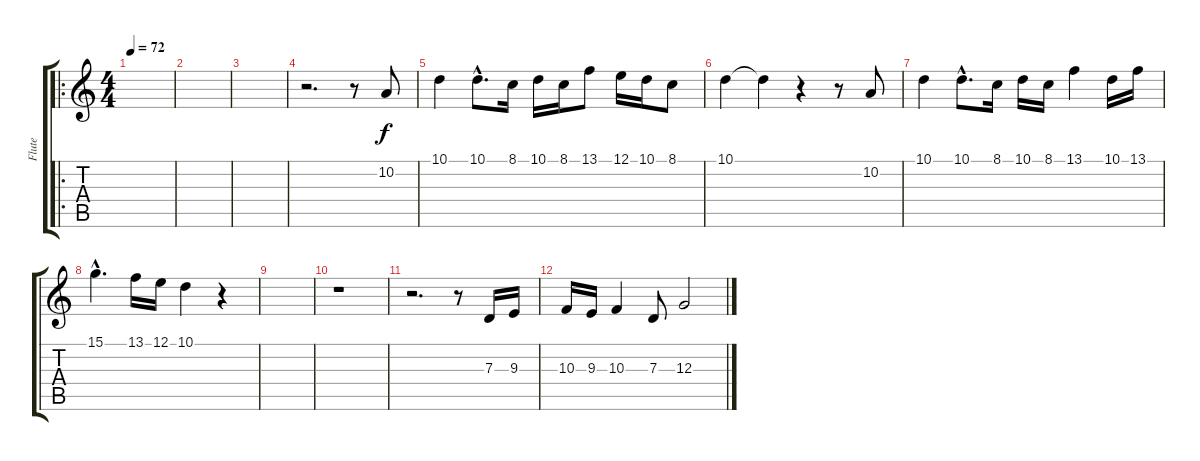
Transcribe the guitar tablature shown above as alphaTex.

\track ("Flute" "Flute") {instrument flute}
\staff {score tabs}
\tuning (E4 B3 G3 D3 A2 E2) {hide}
\ro
\ts (4 4)
\tempo 72
\clef g2
\ks c
|
|
|
r.2{d} r.8 10.2.8 |
10.1.4 10.1{hac}.8{d} 8.1.16 10.1.16 8.1.16 13.1.8 12.1.16 10.1.16 8.1.8 |
10.1.4{volume 0} 10.1{t}.4 r.4 r.8{volume 13} 10.2.8 |
10.1.4 10.1{hac}.8{d} 8.1.16 10.1.16 8.1.16 13.1.4 10.1.16 13.1.16 |
15.1{hac}.4{d} 13.1.16 12.1.16 10.1.4 r.4 |
|
r.1 |
r.2{d} r.8 7.3.16 9.3.16 |
10.3.16 9.3.16 10.3.4 7.3.8 12.3.2
